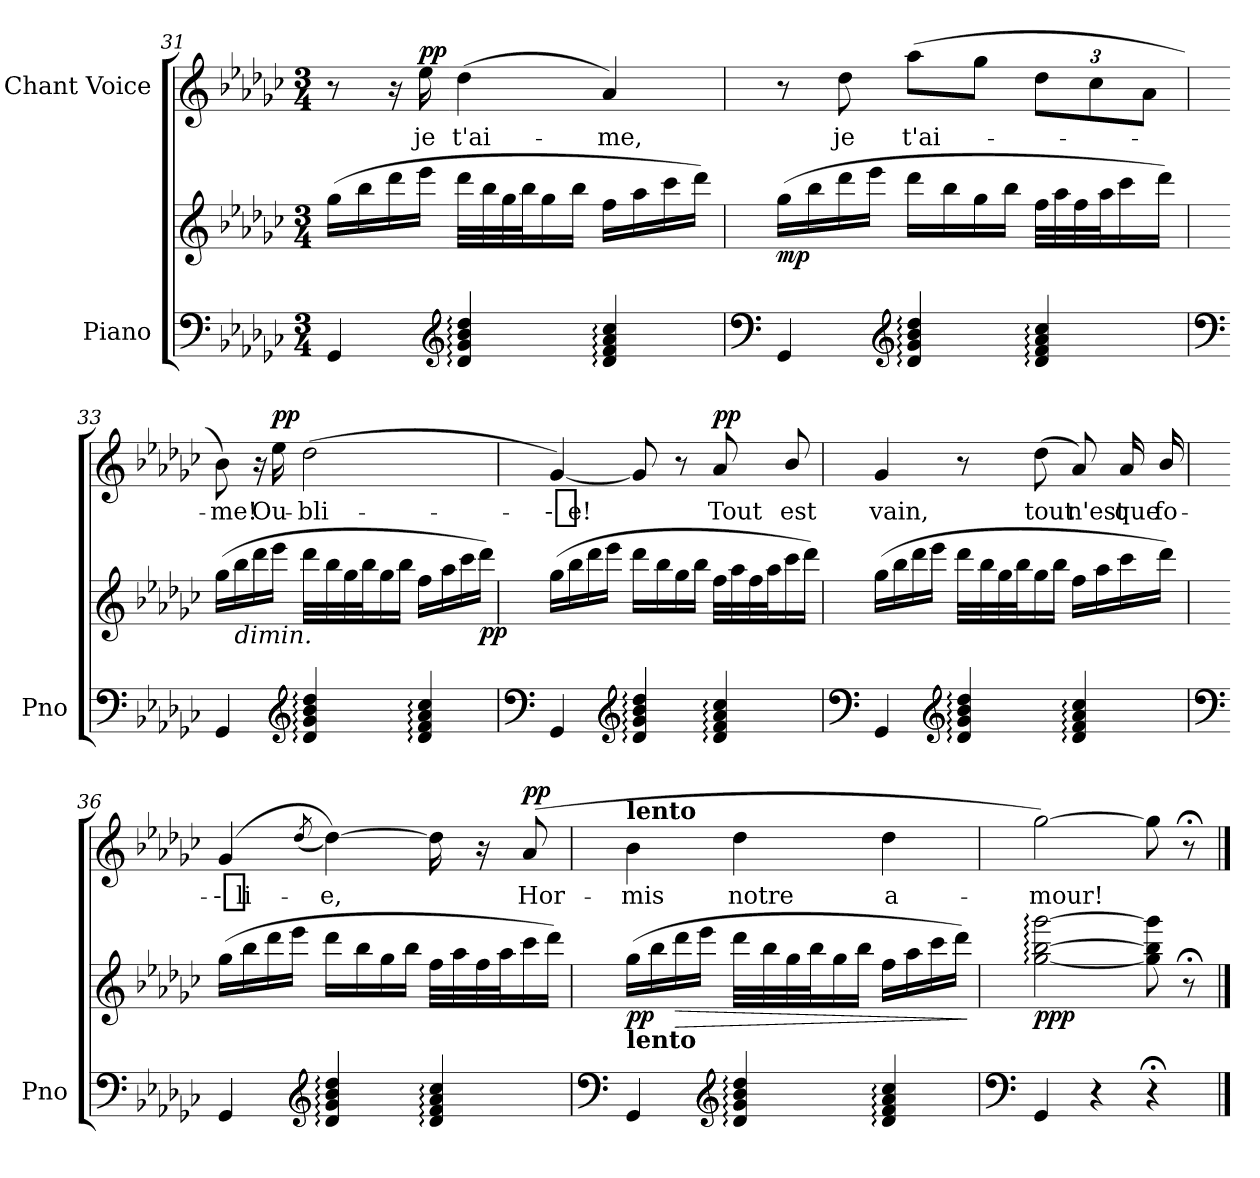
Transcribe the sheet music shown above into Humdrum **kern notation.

**kern	**kern	**dynam	**kern	**text	**dynam
*part2	*part2	*part2	*part1	*part1	*part1
*staff3	*staff2	*staff2/3	*staff1	*staff1	*staff1
*I"Piano	*	*	*I"Chant Voice	*	*
*I'Pno	*	*	*	*	*
*clefF4	*clefG2	*	*clefG2	*	*
*k[b-e-a-d-g-c-]	*k[b-e-a-d-g-c-]	*	*k[b-e-a-d-g-c-]	*	*
*M3/4	*M3/4	*	*M3/4	*	*
=31	=31	=31	=31	=31	=31
*^	*	*	*	*	*
4GG-/	4rBBBByy	(>16gg-\LL	.	8r	.	.
.	.	16bb-\	.	.	.	.
.	.	16ddd-\	.	16r	.	.
*	*	*	*	*MM57	*	*
!	!	!	!	!	!LO:LY:b	!LO:DY:a
.	.	16eee-\JJ	.	16ee-\	je	pp
*clefG2	*	*	*	*	*	*
!	!	!	!	!	!LO:LY:b	!
4d-/: 4g-/: 4b-/: 4dd-/:	16reyy	32ddd-\LLL	.	(>4dd-\	t'ai-	.
.	.	32bb-\	.	.	.	.
.	16rgyy	32gg-\	.	.	.	.
.	.	32bb-\J	.	.	.	.
.	8rgyy	16gg-\	.	.	.	.
.	.	16bb-\JJ	.	.	.	.
!	!	!	!	!	!LO:LY:b	!
4d-/: 4f/: 4a-/: 4cc-/:	8reyy	16ff\LL	.	4a-/)	-me,	.
.	.	16aa-\	.	.	.	.
.	8rgyy	16ccc-\	.	.	.	.
.	.	16ddd-\JJ)	.	.	.	.
!!LO:LB:g=z
=32	=32	=32	=32	=32	=32	=32
*clefF4	*	*	*	*	*	*
!	!	!	!LO:DY:b	!	!	!LO:DY:a
!	!	!	!	!	!	!LO:DY:n=1:a
4GG-/	4rBBBByy	(>16gg-\LL	mp	8r	.	other-dynamics f
.	.	16bb-\	.	.	.	.
*	*	*	*	*MM55	*	*
!	!	!	!	!	!LO:LY:b	!
.	.	16ddd-\	.	8dd-\	je	.
.	.	16eee-\JJ	.	.	.	.
*clefG2	*	*	*	*	*	*
!	!	!	!	!	!LO:LY:b	!
4d-/: 4g-/: 4b-/: 4dd-/:	16reyy	16ddd-\LL	.	(>8aa-\L	t'ai-	.
.	16rgyy	16bb-\	.	.	.	.
.	8rgyy	16gg-\	.	8gg-\J	.	.
.	.	16bb-\JJ	.	.	.	.
4d-/: 4f/: 4a-/: 4cc-/:	8reyy	32ff\LLL	.	12dd-\L	.	.
.	.	32aa-\	.	.	.	.
.	.	32ff\	.	.	.	.
.	.	.	.	12cc-\	.	.
.	.	32aa-\J	.	.	.	.
.	8rgyy	16ccc-\	.	.	.	.
.	.	.	.	12a-\J	.	.
.	.	16ddd-\JJ)	.	.	.	.
=33	=33	=33	=33	=33	=33	=33
*clefF4	*	*	*	*	*	*
!	!	!	!	!	!LO:LY:b	!
4GG-/	4rBBBByy	(>16gg-\LL	.	8b-\)	-me!	.
!	!	!LO:TX:b:i:t=dimin.	!	!	!	!
.	.	16bb-\	.	.	.	.
.	.	16ddd-\	.	16r	.	.
*	*	*	*	*MM53	*	*
!	!	!	!	!	!LO:LY:b	!LO:DY:a
.	.	16eee-\JJ	.	16ee-\	Ou-	pp
*clefG2	*	*	*	*	*	*
!	!	!	!	!	!LO:LY:b	!
4d-/: 4g-/: 4b-/: 4dd-/:	16reyy	32ddd-\LLL	.	(>2dd-\	-bli-	.
.	.	32bb-\	.	.	.	.
.	16rgyy	32gg-\	.	.	.	.
.	.	32bb-\J	.	.	.	.
.	8rgyy	16gg-\	.	.	.	.
.	.	16bb-\JJ	.	.	.	.
4d-/: 4f/: 4a-/: 4cc-/:	32reyy	16ff\LL	.	.	.	.
.	32rgyy	.	.	.	.	.
.	16rgyy	16aa-\	.	.	.	.
.	8rgyy	16ccc-\	.	.	.	.
!	!	!	!LO:DY:b	!	!	!
.	.	16ddd-\JJ)	pp	.	.	.
!!LO:LB:g=z
=34	=34	=34	=34	=34	=34	=34
*clefF4	*	*	*	*	*	*
!	!	!	!	!	!LO:LY:b	!
4GG-/	4rBBBByy	(>16gg-\LL	.	[4g-/)	-- e!	.
.	.	16bb-\	.	.	.	.
.	.	16ddd-\	.	.	.	.
.	.	16eee-\JJ	.	.	.	.
*clefG2	*	*	*	*	*	*
4d-/: 4g-/: 4b-/: 4dd-/:	16reyy	16ddd-\LL	.	8g-/]	.	.
.	16rgyy	16bb-\	.	.	.	.
.	8rgyy	16gg-\	.	8r	.	.
.	.	16bb-\JJ	.	.	.	.
*	*	*	*	*MM51	*	*
!	!	!	!	!	!LO:LY:b	!LO:DY:a
4d-/: 4f/: 4a-/: 4cc-/:	8reyy	32ff\LLL	.	8a-/	Tout	pp
.	.	32aa-\	.	.	.	.
.	.	32ff\	.	.	.	.
.	.	32aa-\J	.	.	.	.
!	!	!	!	!	!LO:LY:b	!
.	8rgyy	16ccc-\	.	8b-/	est	.
.	.	16ddd-\JJ)	.	.	.	.
=35	=35	=35	=35	=35	=35	=35
*clefF4	*	*	*	*	*	*
!	!	!	!	!	!LO:LY:b	!
4GG-/	4rBBBByy	(>16gg-\LL	.	4g-/	vain,	.
.	.	16bb-\	.	.	.	.
.	.	16ddd-\	.	.	.	.
.	.	16eee-\JJ	.	.	.	.
*clefG2	*	*	*	*	*	*
4d-/: 4g-/: 4b-/: 4dd-/:	16reyy	32ddd-\LLL	.	8r	.	.
.	.	32bb-\	.	.	.	.
.	16rgyy	32gg-\	.	.	.	.
.	.	32bb-\J	.	.	.	.
*	*	*	*	*MM49	*	*
!	!	!	!	!	!LO:LY:b	!
.	8rgyy	16gg-\	.	(>8dd-\	tout	.
.	.	16bb-\JJ	.	.	.	.
!	!	!	!	!	!LO:LY:b	!
4d-/: 4f/: 4a-/: 4cc-/:	16reyy	16ff\LL	.	8a-/)	n'est	.
.	16rgyy	16aa-\	.	.	.	.
!	!	!	!	!	!LO:LY:b	!
.	8rgyy	16ccc-\	.	16a-/	que	.
!	!	!	!	!	!LO:LY:b	!
.	.	16ddd-\JJ)	.	16b-/	fo-	.
!!LO:LB:g=z
=36	=36	=36	=36	=36	=36	=36
*clefF4	*	*	*	*	*	*
!	!	!	!	!	!LO:LY:b	!
4GG-/	4rBBBByy	(>16gg-\LL	.	(>4g-/	-- li-	.
.	.	16bb-\	.	.	.	.
.	.	16ddd-\	.	.	.	.
.	.	16eee-\JJ	.	.	.	.
*clefG2	*	*	*	*	*	*
.	.	.	.	(<8qdd-/	.	.
!	!	!	!	!	!LO:LY:b	!
4d-/: 4g-/: 4b-/: 4dd-/:	16reyy	16ddd-\LL	.	[4dd-\))	-e,	.
.	16rgyy	16bb-\	.	.	.	.
.	8rgyy	16gg-\	.	.	.	.
.	.	16bb-\JJ	.	.	.	.
4d-/: 4f/: 4a-/: 4cc-/:	8reyy	32ff\LLL	.	16dd-\]	.	.
.	.	32aa-\	.	.	.	.
.	.	32ff\	.	16r	.	.
.	.	32aa-\J	.	.	.	.
*	*	*	*	*MM47	*	*
!	!	!	!	!	!LO:LY:b	!LO:DY:a
.	8rgyy	16ccc-\	.	(>8a-/	Hor-	pp
.	.	16ddd-\JJ)	.	.	.	.
=37	=37	=37	=37	=37	=37	=37
*clefF4	*	*	*	*	*	*
!	!	!	!	!LO:TX:a:B:t=lento	!	!
!	!	!LO:TX:b:B:t=lento	!	!	!	!
!	!	!	!LO:DY:b	!	!LO:LY:b	!
4GG-/	4rBBBByy	(>16gg-\LL	pp	4b-\	-mis	.
.	.	16bb-\	.	.	.	.
!	!	!	!LO:HP:b	!	!	!
.	.	16ddd-\	>	.	.	.
.	.	16eee-\JJ	.	.	.	.
*clefG2	*	*	*	*	*	*
!	!	!	!	!	!LO:LY:b	!
4d-/: 4g-/: 4b-/: 4dd-/:	32reyy	32ddd-\LLL	.	4dd-\	notre	.
.	32rgyy	32bb-\	.	.	.	.
.	16rgyy	32gg-\	.	.	.	.
.	.	32bb-\J	.	.	.	.
.	8rgyy	16gg-\	.	.	.	.
.	.	16bb-\JJ	.	.	.	.
!	!	!	!	!	!LO:LY:b	!
4d-/: 4f/: 4a-/: 4cc-/:	8reyy	16ff\LL	.	4dd-\	a-	.
.	.	16aa-\	.	.	.	.
.	8rgyy	16ccc-\	.	.	.	.
.	.	16ddd-\JJ)	.	.	.	.
*v	*v	*	*	*	*	*
.	.	]	.	.	.
=38	=38	=38	=38	=38	=38
*clefF4	*	*	*	*	*
!	!	!LO:DY:b	!	!LO:LY:b	!
4GG-/	[2gg-\: [2bb-\: [2ggg-\:	ppp	[2gg-\)	-mour!	.
4r	.	.	.	.	.
4r;<	8gg-\] 8bb-\] 8ggg-\]	.	8gg-\]	.	.
.	8r;<	.	8r;<	.	.
==	==	==	==	==	==
*-	*-	*-	*-	*-	*-
